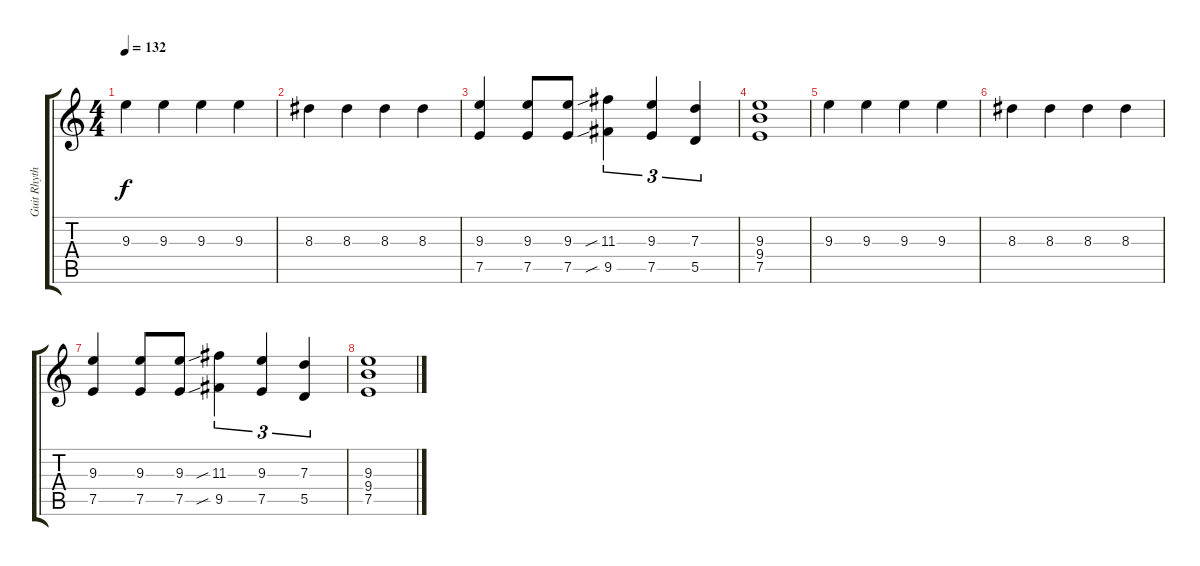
\track ("Guit Rhythm 2" "Guit Rhyth") {instrument overdrivenguitar}
\staff {score tabs}
\tuning (E4 B3 G3 D3 A2 E2) {hide}
\ts (4 4)
\tempo 132
\clef g2
\ks c
9.3.4{dy f} 9.3.4 9.3.4 9.3.4 |
8.3.4 8.3.4 8.3.4 8.3.4 |
(9.3 7.5).4 (9.3 7.5).8 (9.3 7.5).8 (11.3{sib} 9.5{sib}).4{tu (3 2)} (9.3 7.5).4{tu (3 2)} (7.3 5.5).4{tu (3 2)} |
(9.3 9.4 7.5).1{volume 8} |
9.3.4{volume 6} 9.3.4 9.3.4 9.3.4 |
8.3.4{volume 3} 8.3.4 8.3.4 8.3.4 |
(9.3 7.5).4{volume 0} (9.3 7.5).8 (9.3 7.5).8 (11.3{sib} 9.5{sib}).4{tu (3 2)} (9.3 7.5).4{tu (3 2)} (7.3 5.5).4{tu (3 2)} |
(9.3 9.4 7.5).1
